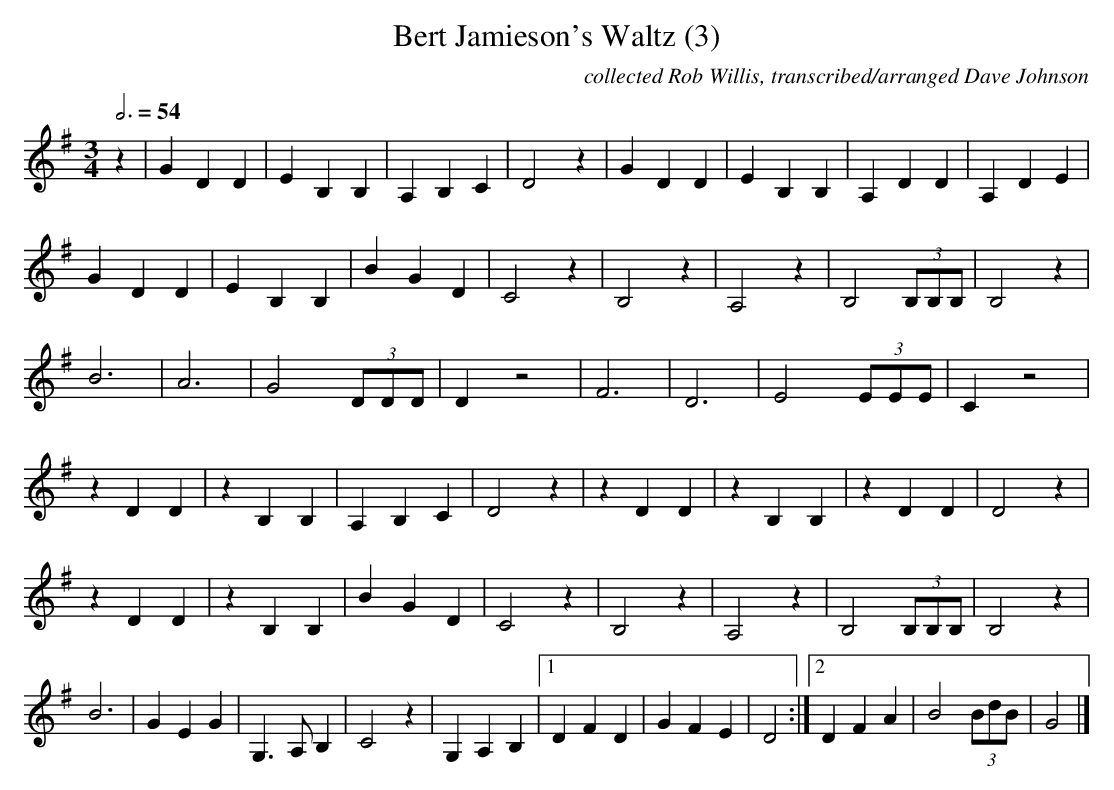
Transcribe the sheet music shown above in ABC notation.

X:1
T:Bert Jamieson's Waltz (3)
M:3/4
L:1/4
C:collected Rob Willis, transcribed/arranged Dave Johnson
Q:3/4=54
K:Gmaj
z|GDD|EB,B,|A,B,C|D2z|GDD|EB,B,|A,DD|A,DE|
GDD|EB,B,|BGD|C2z|B,2z|A,2z|B,2(3B,/2B,/2B,/2|B,2z|
B3|A3|G2(3D/2D/2D/2|Dz2|F3|D3|E2(3E/2E/2E/2|Cz2|
zDD|zB,B,|A,B,C|D2z|zDD|zB,B,|zDD|D2z|
zDD|zB,B,|BGD|C2z|B,2z|A,2z|B,2(3B,/2B,/2B,/2|B,2z|
B3|GEG|G,>A,B,|C2z|G,A,B,|1DFD|GFE|D2:|2DFA|B2(3B/2d/2B/2|G2|]
